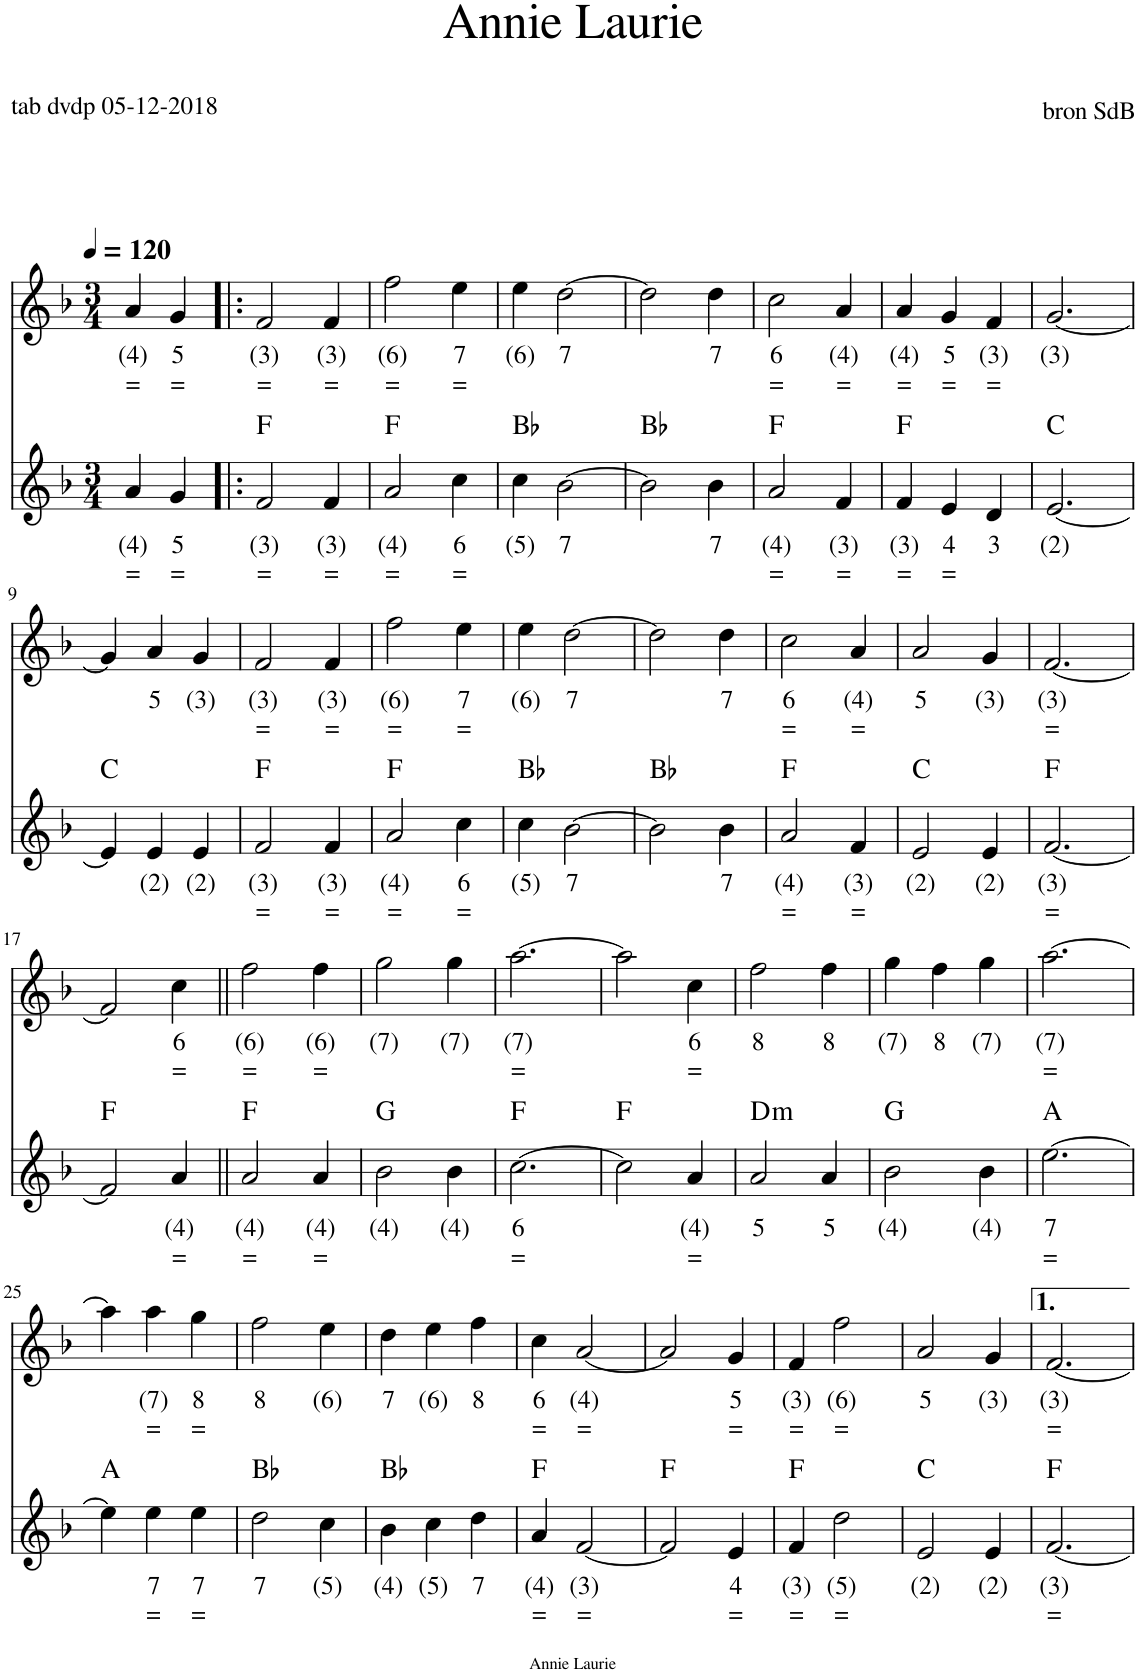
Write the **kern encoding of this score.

**kern	**text	**text	**harte	**kern	**text	**text
*part2	*part2	*part2	*part2	*part1	*part1	*part1
*staff2	*staff2	*staff2	*	*staff1	*staff1	*staff1
*I"Stem	*	*	*	*I"Stem	*	*
*clefG2	*	*	*	*clefG2	*	*
*k[b-]	*	*	*	*k[b-]	*	*
*M3/4	*	*	*	*M3/4	*	*
*MM120	*	*	*	*MM120	*	*
=1	=1	=1	=1	=1	=1	=1
!	!LO:LY:b	!LO:LY:b	!	!	!LO:LY:b	!LO:LY:b
4a/	(4)	=	.	4a/	(4)	=
!	!LO:LY:b	!LO:LY:b	!	!	!LO:LY:b	!LO:LY:b
4g/	5	=	.	4g/	5	=
=2!|:	=2!|:	=2!|:	=2!|:	=2!|:	=2!|:	=2!|:
!	!LO:LY:b	!LO:LY:b	!	!	!LO:LY:b	!LO:LY:b
2f/	(3)	=	F:maj	2f/	(3)	=
!	!LO:LY:b	!LO:LY:b	!	!	!LO:LY:b	!LO:LY:b
4f/	(3)	=	.	4f/	(3)	=
=3	=3	=3	=3	=3	=3	=3
!	!LO:LY:b	!LO:LY:b	!	!	!LO:LY:b	!LO:LY:b
2a/	(4)	=	F:maj	2ff\	(6)	=
!	!LO:LY:b	!LO:LY:b	!	!	!LO:LY:b	!LO:LY:b
4cc\	6	=	.	4ee\	7	=
=4	=4	=4	=4	=4	=4	=4
!	!LO:LY:b	!	!	!	!LO:LY:b	!
4cc\	(5)	.	Bb:maj	4ee\	(6)	.
!	!LO:LY:b	!	!	!	!LO:LY:b	!
[2b-\	7	.	.	[2dd\	7	.
=5	=5	=5	=5	=5	=5	=5
2b-\]	.	.	Bb:maj	2dd\]	.	.
!	!LO:LY:b	!	!	!	!LO:LY:b	!
4b-\	7	.	.	4dd\	7	.
=6	=6	=6	=6	=6	=6	=6
!	!LO:LY:b	!LO:LY:b	!	!	!LO:LY:b	!LO:LY:b
2a/	(4)	=	F:maj	2cc\	6	=
!	!LO:LY:b	!LO:LY:b	!	!	!LO:LY:b	!LO:LY:b
4f/	(3)	=	.	4a/	(4)	=
=7	=7	=7	=7	=7	=7	=7
!	!LO:LY:b	!LO:LY:b	!	!	!LO:LY:b	!LO:LY:b
4f/	(3)	=	F:maj	4a/	(4)	=
!	!LO:LY:b	!LO:LY:b	!	!	!LO:LY:b	!LO:LY:b
4e/	4	=	.	4g/	5	=
!	!LO:LY:b	!	!	!	!LO:LY:b	!LO:LY:b
4d/	3	.	.	4f/	(3)	=
=8	=8	=8	=8	=8	=8	=8
!	!LO:LY:b	!	!	!	!LO:LY:b	!
[2.e/	(2)	.	C:maj	[2.g/	(3)	.
!!LO:LB:g=z
=9	=9	=9	=9	=9	=9	=9
4e/]	.	.	C:maj	4g/]	.	.
!	!LO:LY:b	!	!	!	!LO:LY:b	!
4e/	(2)	.	.	4a/	5	.
!	!LO:LY:b	!	!	!	!LO:LY:b	!
4e/	(2)	.	.	4g/	(3)	.
=10	=10	=10	=10	=10	=10	=10
!	!LO:LY:b	!LO:LY:b	!	!	!LO:LY:b	!LO:LY:b
2f/	(3)	=	F:maj	2f/	(3)	=
!	!LO:LY:b	!LO:LY:b	!	!	!LO:LY:b	!LO:LY:b
4f/	(3)	=	.	4f/	(3)	=
=11	=11	=11	=11	=11	=11	=11
!	!LO:LY:b	!LO:LY:b	!	!	!LO:LY:b	!LO:LY:b
2a/	(4)	=	F:maj	2ff\	(6)	=
!	!LO:LY:b	!LO:LY:b	!	!	!LO:LY:b	!LO:LY:b
4cc\	6	=	.	4ee\	7	=
=12	=12	=12	=12	=12	=12	=12
!	!LO:LY:b	!	!	!	!LO:LY:b	!
4cc\	(5)	.	Bb:maj	4ee\	(6)	.
!	!LO:LY:b	!	!	!	!LO:LY:b	!
[2b-\	7	.	.	[2dd\	7	.
=13	=13	=13	=13	=13	=13	=13
2b-\]	.	.	Bb:maj	2dd\]	.	.
!	!LO:LY:b	!	!	!	!LO:LY:b	!
4b-\	7	.	.	4dd\	7	.
=14	=14	=14	=14	=14	=14	=14
!	!LO:LY:b	!LO:LY:b	!	!	!LO:LY:b	!LO:LY:b
2a/	(4)	=	F:maj	2cc\	6	=
!	!LO:LY:b	!LO:LY:b	!	!	!LO:LY:b	!LO:LY:b
4f/	(3)	=	.	4a/	(4)	=
=15	=15	=15	=15	=15	=15	=15
!	!LO:LY:b	!	!	!	!LO:LY:b	!
2e/	(2)	.	C:maj	2a/	5	.
!	!LO:LY:b	!	!	!	!LO:LY:b	!
4e/	(2)	.	.	4g/	(3)	.
=16	=16	=16	=16	=16	=16	=16
!	!LO:LY:b	!LO:LY:b	!	!	!LO:LY:b	!LO:LY:b
[2.f/	(3)	=	F:maj	[2.f/	(3)	=
!!LO:LB:g=z
=17	=17	=17	=17	=17	=17	=17
2f/]	.	.	F:maj	2f/]	.	.
!	!LO:LY:b	!LO:LY:b	!	!	!LO:LY:b	!LO:LY:b
4a/	(4)	=	.	4cc\	6	=
=18||	=18||	=18||	=18||	=18||	=18||	=18||
!	!LO:LY:b	!LO:LY:b	!	!	!LO:LY:b	!LO:LY:b
2a/	(4)	=	F:maj	2ff\	(6)	=
!	!LO:LY:b	!LO:LY:b	!	!	!LO:LY:b	!LO:LY:b
4a/	(4)	=	.	4ff\	(6)	=
=19	=19	=19	=19	=19	=19	=19
!	!LO:LY:b	!	!	!	!LO:LY:b	!
2b-\	(4)	.	G:maj	2gg\	(7)	.
!	!LO:LY:b	!	!	!	!LO:LY:b	!
4b-\	(4)	.	.	4gg\	(7)	.
=20	=20	=20	=20	=20	=20	=20
!	!LO:LY:b	!LO:LY:b	!	!	!LO:LY:b	!LO:LY:b
[2.cc\	6	=	F:maj	[2.aa\	(7)	=
=21	=21	=21	=21	=21	=21	=21
2cc\]	.	.	F:maj	2aa\]	.	.
!	!LO:LY:b	!LO:LY:b	!	!	!LO:LY:b	!LO:LY:b
4a/	(4)	=	.	4cc\	6	=
=22	=22	=22	=22	=22	=22	=22
!	!LO:LY:b	!	!LO:H:kt=m	!	!LO:LY:b	!
2a/	5	.	D:min	2ff\	8	.
!	!LO:LY:b	!	!	!	!LO:LY:b	!
4a/	5	.	.	4ff\	8	.
=23	=23	=23	=23	=23	=23	=23
!	!LO:LY:b	!	!	!	!LO:LY:b	!
2b-\	(4)	.	G:maj	4gg\	(7)	.
!	!	!	!	!	!LO:LY:b	!
.	.	.	.	4ff\	8	.
!	!LO:LY:b	!	!	!	!LO:LY:b	!
4b-\	(4)	.	.	4gg\	(7)	.
=24	=24	=24	=24	=24	=24	=24
!	!LO:LY:b	!LO:LY:b	!	!	!LO:LY:b	!LO:LY:b
[2.ee\	7	=	A:maj	[2.aa\	(7)	=
!!LO:LB:g=z
=25	=25	=25	=25	=25	=25	=25
4ee\]	.	.	A:maj	4aa\]	.	.
!	!LO:LY:b	!LO:LY:b	!	!	!LO:LY:b	!LO:LY:b
4ee\	7	=	.	4aa\	(7)	=
!	!LO:LY:b	!LO:LY:b	!	!	!LO:LY:b	!LO:LY:b
4ee\	7	=	.	4gg\	8	=
=26	=26	=26	=26	=26	=26	=26
!	!LO:LY:b	!	!	!	!LO:LY:b	!
2dd\	7	.	Bb:maj	2ff\	8	.
!	!LO:LY:b	!	!	!	!LO:LY:b	!
4cc\	(5)	.	.	4ee\	(6)	.
=27	=27	=27	=27	=27	=27	=27
!	!LO:LY:b	!	!	!	!LO:LY:b	!
4b-\	(4)	.	Bb:maj	4dd\	7	.
!	!LO:LY:b	!	!	!	!LO:LY:b	!
4cc\	(5)	.	.	4ee\	(6)	.
!	!LO:LY:b	!	!	!	!LO:LY:b	!
4dd\	7	.	.	4ff\	8	.
=28	=28	=28	=28	=28	=28	=28
!	!LO:LY:b	!LO:LY:b	!	!	!LO:LY:b	!LO:LY:b
4a/	(4)	=	F:maj	4cc\	6	=
!	!LO:LY:b	!LO:LY:b	!	!	!LO:LY:b	!LO:LY:b
[2f/	(3)	=	.	[2a/	(4)	=
=29	=29	=29	=29	=29	=29	=29
2f/]	.	.	F:maj	2a/]	.	.
!	!LO:LY:b	!LO:LY:b	!	!	!LO:LY:b	!LO:LY:b
4e/	4	=	.	4g/	5	=
=30	=30	=30	=30	=30	=30	=30
!	!LO:LY:b	!LO:LY:b	!	!	!LO:LY:b	!LO:LY:b
4f/	(3)	=	F:maj	4f/	(3)	=
!	!LO:LY:b	!LO:LY:b	!	!	!LO:LY:b	!LO:LY:b
2dd\	(5)	=	.	2ff\	(6)	=
=31	=31	=31	=31	=31	=31	=31
!	!LO:LY:b	!	!	!	!LO:LY:b	!
2e/	(2)	.	C:maj	2a/	5	.
!	!LO:LY:b	!	!	!	!LO:LY:b	!
4e/	(2)	.	.	4g/	(3)	.
=32	=32	=32	=32	=32	=32	=32
!	!LO:LY:b	!LO:LY:b	!	!	!LO:LY:b	!LO:LY:b
[2.f/	(3)	=	F:maj	[2.f/	(3)	=
=	=	=	=	=	=	=
*-	*-	*-	*-	*-	*-	*-
